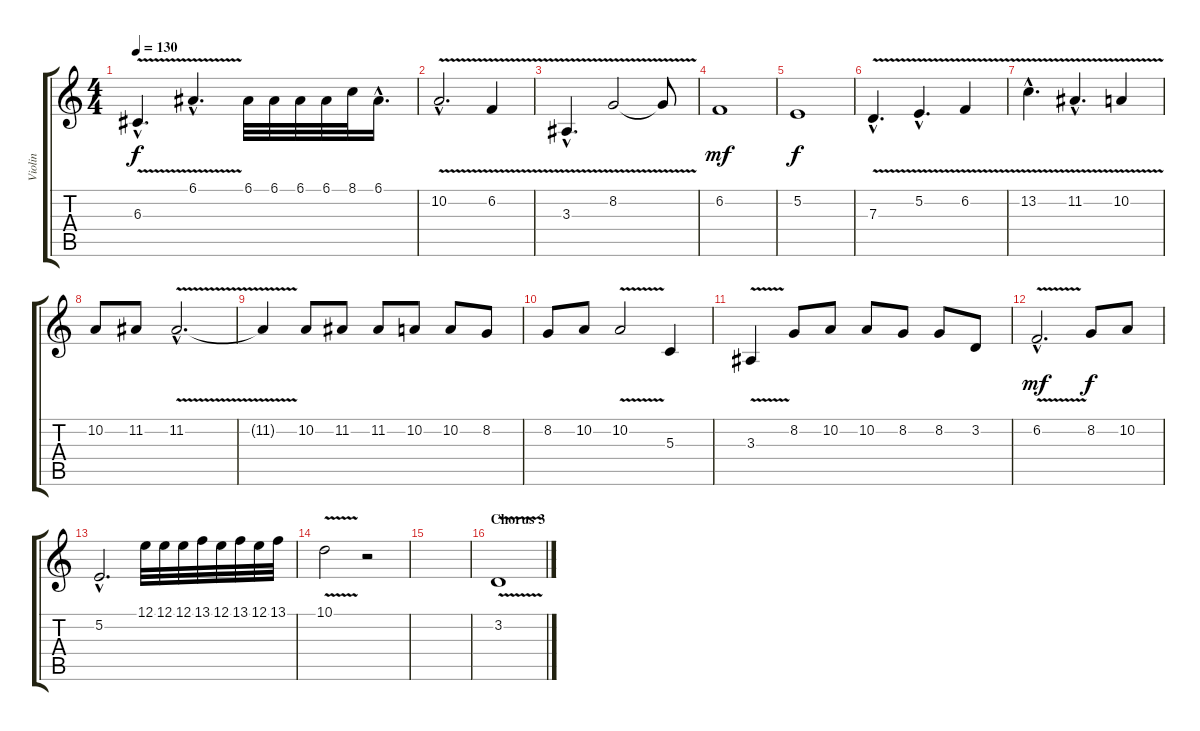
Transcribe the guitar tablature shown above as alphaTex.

\track ("Violin" "Violin") {instrument violin}
\staff {score tabs}
\tuning (E4 B3 G3 D3 A2 E2) {hide}
\ts (4 4)
\tempo 130
\clef g2
\ks c
6.3{v hac}.4{d dy f} 6.1{v hac}.4{d} 6.1.32 6.1.32 6.1.32 6.1.32 8.1.32 6.1{hac}.16{d} |
10.2{v hac}.2{d} 6.2{v}.4 |
3.3{v hac}.4{d} 8.2{v}.2 8.2{t}.8 |
6.2.1{dy mf} |
5.2.1{dy f} |
7.3{v hac}.4{d volume 11} 5.2{v hac}.4{d} 6.2{v}.4 |
13.2{v hac}.4{d} 11.2{v hac}.4{d} 10.2{v}.4 |
10.2.8 11.2.8 11.2{v hac}.2{d} |
11.2{t}.4 10.2.8 11.2.8 11.2.8 10.2.8 10.2.8 8.2.8 |
8.2.8 10.2.8 10.2{v}.2 5.3.4 |
3.3{v}.4 8.2.8 10.2.8 10.2.8 8.2.8 8.2.8 3.2.8 |
6.2{v hac}.2{d dy mf} 8.2.8{dy f} 10.2.8 |
5.2{hac}.2{d} 12.1.32 12.1.32 12.1.32 13.1.32 12.1.32 13.1.32 12.1.32 13.1.32 |
10.1{v}.2 r.2 |
|
\section ("" "Chorus 3")
3.2{v}.1{volume 9}
